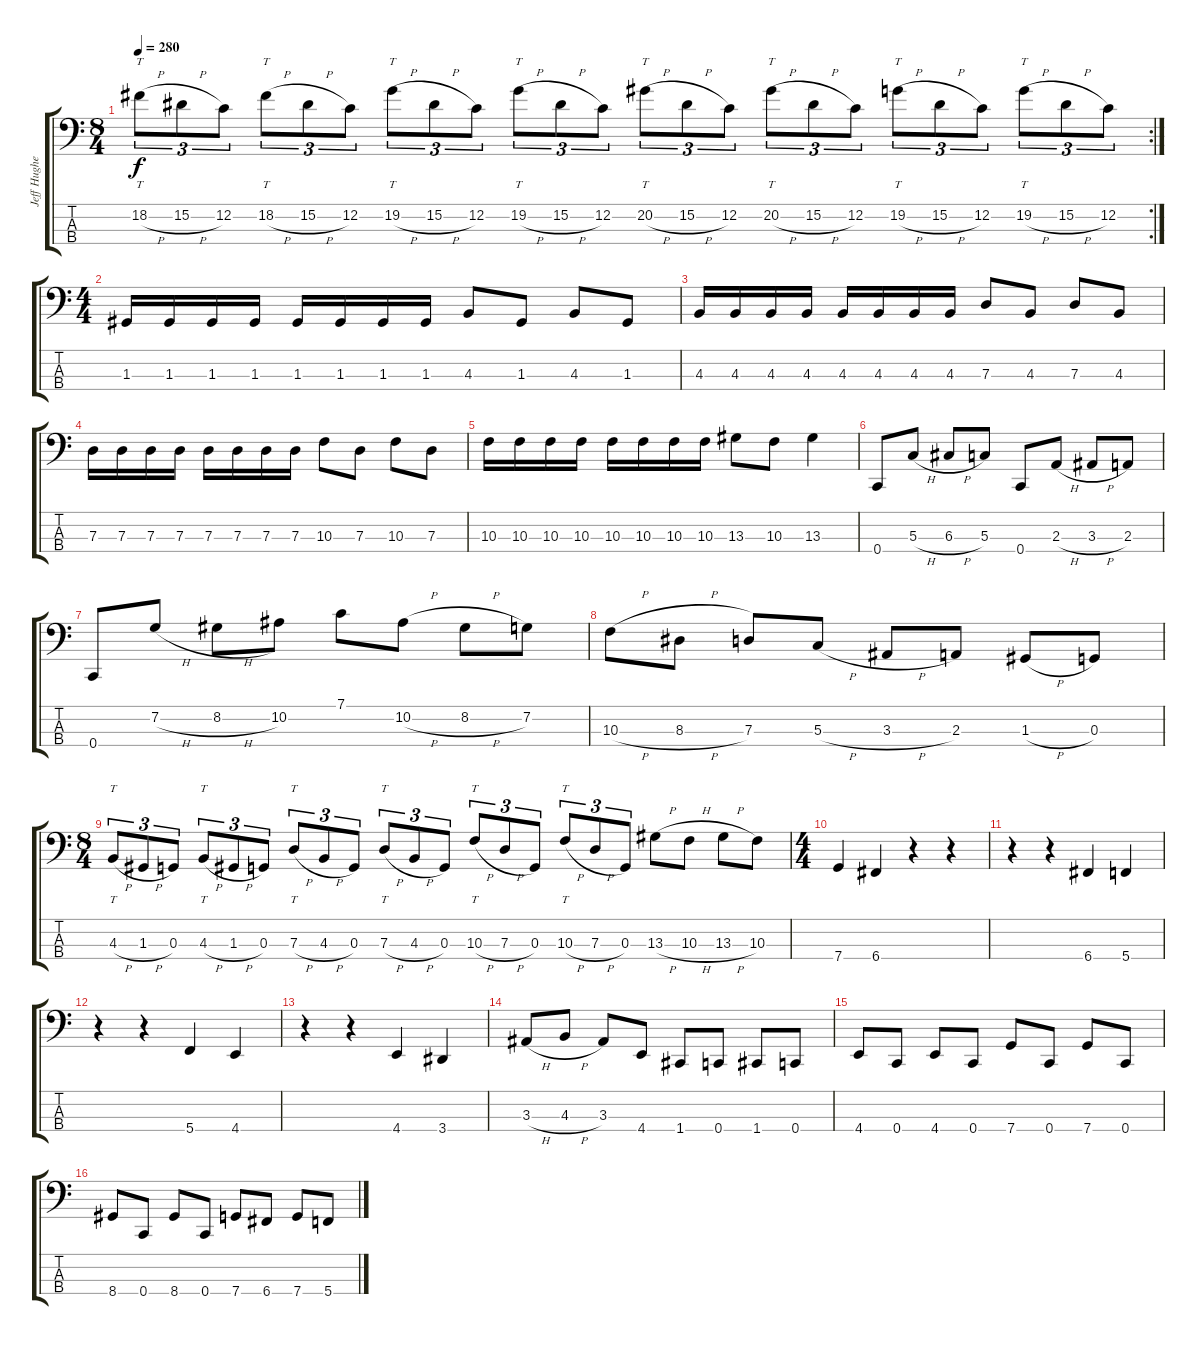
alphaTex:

\track ("Jeff Hughell" "Jeff Hughe") {instrument electricbassfinger}
\staff {score tabs}
\tuning (F2 C2 G1 C1) {hide}
\rc 2
\ts (8 4)
\tempo 280
\clef f4
\ks c
18.2{h}.8{tt tu (3 2) dy f} 15.2{h}.8{tu (3 2)} 12.2.8{tu (3 2)} 18.2{h}.8{tt tu (3 2)} 15.2{h}.8{tu (3 2)} 12.2.8{tu (3 2)} 19.2{h}.8{tt tu (3 2)} 15.2{h}.8{tu (3 2)} 12.2.8{tu (3 2)} 19.2{h}.8{tt tu (3 2)} 15.2{h}.8{tu (3 2)} 12.2.8{tu (3 2)} 20.2{h}.8{tt tu (3 2)} 15.2{h}.8{tu (3 2)} 12.2.8{tu (3 2)} 20.2{h}.8{tt tu (3 2)} 15.2{h}.8{tu (3 2)} 12.2.8{tu (3 2)} 19.2{h}.8{tt tu (3 2)} 15.2{h}.8{tu (3 2)} 12.2.8{tu (3 2)} 19.2{h}.8{tt tu (3 2)} 15.2{h}.8{tu (3 2)} 12.2.8{tu (3 2)} |
\ts (4 4)
1.3.16 1.3.16 1.3.16 1.3.16 1.3.16 1.3.16 1.3.16 1.3.16 4.3.8 1.3.8 4.3.8 1.3.8 |
4.3.16 4.3.16 4.3.16 4.3.16 4.3.16 4.3.16 4.3.16 4.3.16 7.3.8 4.3.8 7.3.8 4.3.8 |
7.3.16 7.3.16 7.3.16 7.3.16 7.3.16 7.3.16 7.3.16 7.3.16 10.3.8 7.3.8 10.3.8 7.3.8 |
10.3.16 10.3.16 10.3.16 10.3.16 10.3.16 10.3.16 10.3.16 10.3.16 13.3.8 10.3.8 13.3.4 |
0.4.8 5.3{h}.8 6.3{h}.8 5.3.8 0.4.8 2.3{h}.8 3.3{h}.8 2.3.8 |
0.4.8 7.2{h}.8 8.2{h}.8 10.2.8 7.1.8 10.2{h}.8 8.2{h}.8 7.2.8 |
10.3{h}.8 8.3{h}.8 7.3.8 5.3{h}.8 3.3{h}.8 2.3.8 1.3{h}.8 0.3.8 |
\ts (8 4)
4.3{h}.8{tt tu (3 2)} 1.3{h}.8{tu (3 2)} 0.3.8{tu (3 2)} 4.3{h}.8{tt tu (3 2)} 1.3{h}.8{tu (3 2)} 0.3.8{tu (3 2)} 7.3{h}.8{tt tu (3 2)} 4.3{h}.8{tu (3 2)} 0.3.8{tu (3 2)} 7.3{h}.8{tt tu (3 2)} 4.3{h}.8{tu (3 2)} 0.3.8{tu (3 2)} 10.3{h}.8{tt tu (3 2)} 7.3{h}.8{tu (3 2)} 0.3.8{tu (3 2)} 10.3{h}.8{tt tu (3 2)} 7.3{h}.8{tu (3 2)} 0.3.8{tu (3 2)} 13.3{h}.8 10.3{h}.8 13.3{h}.8 10.3.8 |
\ts (4 4)
7.4.4 6.4.4 r.4 r.4 |
r.4 r.4 6.4.4 5.4.4 |
r.4 r.4 5.4.4 4.4.4 |
r.4 r.4 4.4.4 3.4.4 |
3.3{h}.8 4.3{h}.8 3.3.8 4.4.8 1.4.8 0.4.8 1.4.8 0.4.8 |
4.4.8 0.4.8 4.4.8 0.4.8 7.4.8 0.4.8 7.4.8 0.4.8 |
8.4.8 0.4.8 8.4.8 0.4.8 7.4.8 6.4.8 7.4.8 5.4.8
